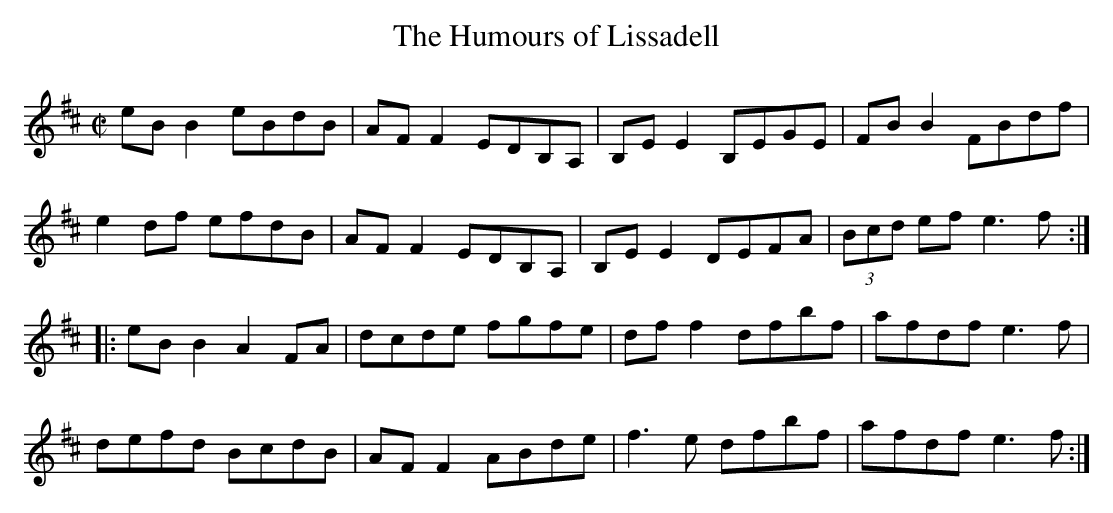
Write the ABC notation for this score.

X:1
T:Humours of Lissadell, The
M:C|
K:Edor
eBB2 eBdB|AFF2 EDB,A,|B,EE2 B,EGE|FBB2 FBdf|
e2df efdB|AFF2 EDB,A,|B,EE2 DEFA|(3Bcd ef e3f:|
|:eBB2 A2FA|dcde fgfe|dff2 dfbf|afdf e3f|
defd BcdB|AFF2 ABde|f3e dfbf|afdf e3f:|
